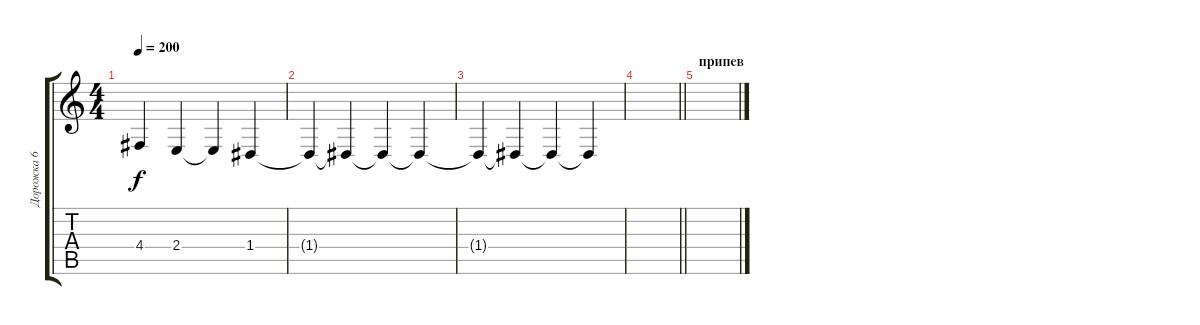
\track ("Дорожка 6" "Дорожка 6") {instrument lead8bassandlead}
\staff {score tabs}
\tuning (E4 B3 G3 D3 A2 E2) {hide}
\ts (4 4)
\tempo 200
\clef g2
\ks c
4.4{t}.4{dy f} 2.4.4 2.4{t}.4 1.4.4 |
1.4{t}.4 1.4{t}.4 1.4{t}.4 1.4{t}.4 |
1.4{t}.4 1.4{t}.4 1.4{t}.4 1.4{t}.4 |
\barLineRight lightlight
|
\section ("" "припев")
